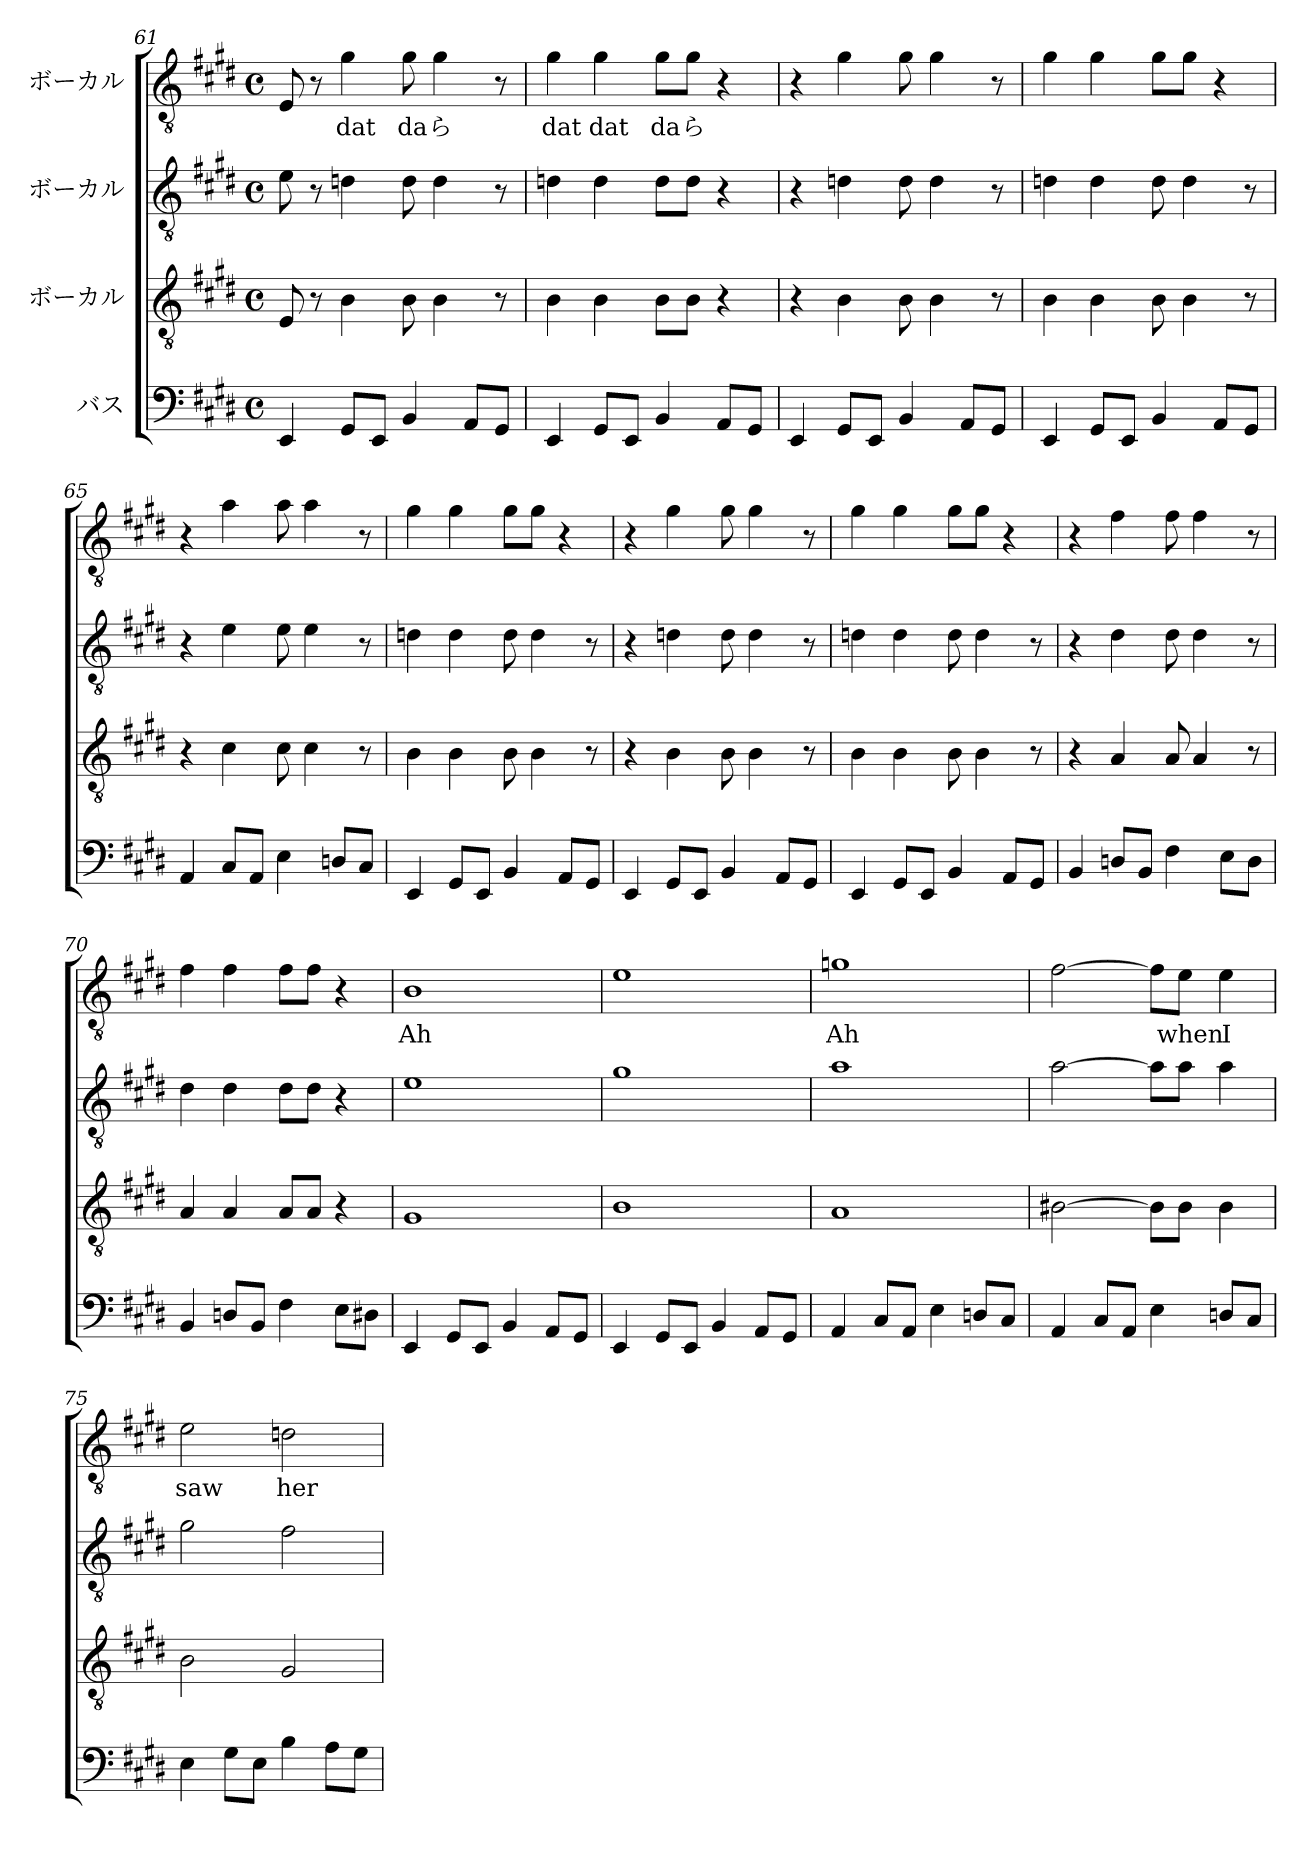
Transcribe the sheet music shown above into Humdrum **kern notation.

**kern	**kern	**kern	**kern	**text
*part4	*part3	*part2	*part1	*part1
*staff4	*staff3	*staff2	*staff1	*staff1
*I"バス	*I"ボーカル	*I"ボーカル	*I"ボーカル	*
!!LO:LB:g=z
*clefF4	*clefGv2	*clefGv2	*clefGv2	*
*k[f#c#g#d#]	*k[f#c#g#d#]	*k[f#c#g#d#]	*k[f#c#g#d#]	*
*M4/4	*M4/4	*M4/4	*M4/4	*
*met(c)	*met(c)	*met(c)	*met(c)	*
=61	=61	=61	=61	=61
4EE/	8E/	8e\	8E/	.
.	8r	8r	8r	.
8GG#/L	4B\	4dn\	4g#\	dat
8EE/J	.	.	.	.
4BB/	8B\	8d\	8g#\	da
.	4B\	4d\	4g#\	ら
8AA/L	.	.	.	.
8GG#/J	8r	8r	8r	.
=62	=62	=62	=62	=62
4EE/	4B\	4dn\	4g#\	dat
8GG#/L	4B\	4d\	4g#\	dat
8EE/J	.	.	.	.
4BB/	8B\L	8d\L	8g#\L	da
.	8B\J	8d\J	8g#\J	ら
8AA/L	4r	4r	4r	.
8GG#/J	.	.	.	.
=63	=63	=63	=63	=63
4EE/	4r	4r	4r	.
8GG#/L	4B\	4dn\	4g#\	.
8EE/J	.	.	.	.
4BB/	8B\	8d\	8g#\	.
.	4B\	4d\	4g#\	.
8AA/L	.	.	.	.
8GG#/J	8r	8r	8r	.
=64	=64	=64	=64	=64
4EE/	4B\	4dn\	4g#\	.
8GG#/L	4B\	4d\	4g#\	.
8EE/J	.	.	.	.
4BB/	8B\	8d\	8g#\L	.
.	4B\	4d\	8g#\J	.
8AA/L	.	.	4r	.
8GG#/J	8r	8r	.	.
=65	=65	=65	=65	=65
4AA/	4r	4r	4r	.
8C#/L	4c#\	4e\	4a\	.
8AA/J	.	.	.	.
4E\	8c#\	8e\	8a\	.
.	4c#\	4e\	4a\	.
8Dn/L	.	.	.	.
8C#/J	8r	8r	8r	.
!!LO:LB:g=z
=66	=66	=66	=66	=66
4EE/	4B\	4dn\	4g#\	.
8GG#/L	4B\	4d\	4g#\	.
8EE/J	.	.	.	.
4BB/	8B\	8d\	8g#\L	.
.	4B\	4d\	8g#\J	.
8AA/L	.	.	4r	.
8GG#/J	8r	8r	.	.
=67	=67	=67	=67	=67
4EE/	4r	4r	4r	.
8GG#/L	4B\	4dn\	4g#\	.
8EE/J	.	.	.	.
4BB/	8B\	8d\	8g#\	.
.	4B\	4d\	4g#\	.
8AA/L	.	.	.	.
8GG#/J	8r	8r	8r	.
=68	=68	=68	=68	=68
4EE/	4B\	4dn\	4g#\	.
8GG#/L	4B\	4d\	4g#\	.
8EE/J	.	.	.	.
4BB/	8B\	8d\	8g#\L	.
.	4B\	4d\	8g#\J	.
8AA/L	.	.	4r	.
8GG#/J	8r	8r	.	.
=69	=69	=69	=69	=69
4BB/	4r	4r	4r	.
8Dn/L	4A/	4d#\	4f#\	.
8BB/J	.	.	.	.
4F#\	8A/	8d#\	8f#\	.
.	4A/	4d#\	4f#\	.
8E\L	.	.	.	.
8D\J	8r	8r	8r	.
=70	=70	=70	=70	=70
4BB/	4A/	4d#\	4f#\	.
8Dn/L	4A/	4d#\	4f#\	.
8BB/J	.	.	.	.
4F#\	8A/L	8d#\L	8f#\L	.
.	8A/J	8d#\J	8f#\J	.
8E\L	4r	4r	4r	.
8D#X\J	.	.	.	.
!!LO:PB:g=z
=71	=71	=71	=71	=71
4EE/	1G#	1e	1B	Ah
8GG#/L	.	.	.	.
8EE/J	.	.	.	.
4BB/	.	.	.	.
8AA/L	.	.	.	.
8GG#/J	.	.	.	.
=72	=72	=72	=72	=72
4EE/	1B	1g#	1e	.
8GG#/L	.	.	.	.
8EE/J	.	.	.	.
4BB/	.	.	.	.
8AA/L	.	.	.	.
8GG#/J	.	.	.	.
=73	=73	=73	=73	=73
4AA/	1A	1a	1gn	Ah
8C#/L	.	.	.	.
8AA/J	.	.	.	.
4E\	.	.	.	.
8Dn/L	.	.	.	.
8C#/J	.	.	.	.
=74	=74	=74	=74	=74
4AA/	[2B#X\	[2a\	[2f#\	.
8C#/L	.	.	.	.
8AA/J	.	.	.	.
4E\	8B#\L]	8a\L]	8f#\L]	.
.	8B#\J	8a\J	8e\J	when
8Dn/L	4B#\	4a\	4e\	I
8C#/J	.	.	.	.
=75	=75	=75	=75	=75
4E\	2B\	2g#\	2e\	saw
8G#\L	.	.	.	.
8E\J	.	.	.	.
4B\	2G#/	2f#\	2dn\	her
8A\L	.	.	.	.
8G#\J	.	.	.	.
=	=	=	=	=
*-	*-	*-	*-	*-
